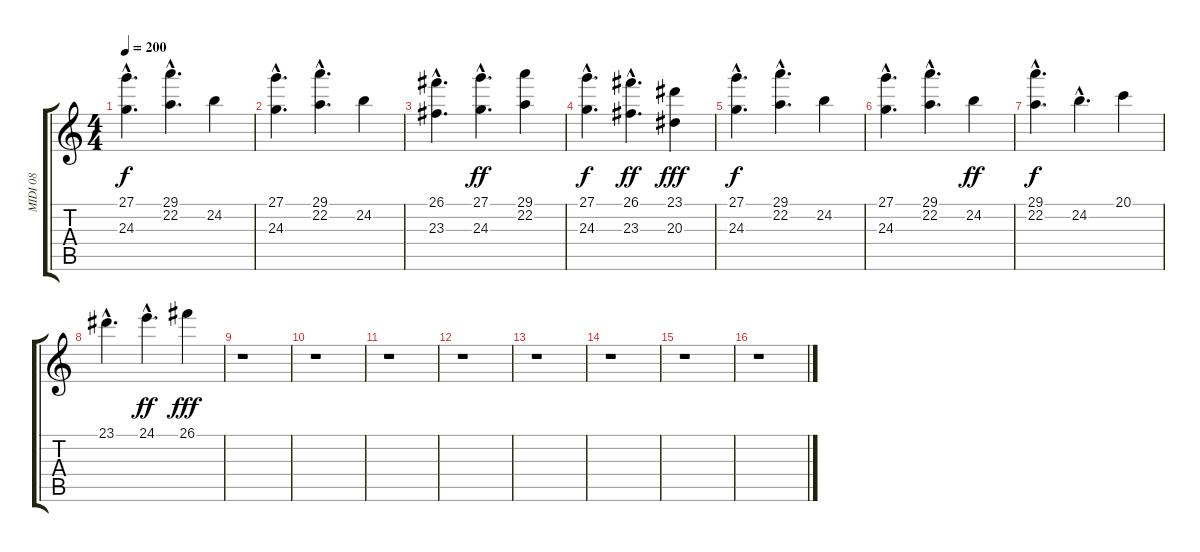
\track ("MIDI 08" "MIDI 08") {instrument stringensemble2}
\staff {score tabs}
\tuning (E4 B3 G3 D3 A2 E2) {hide}
\ts (4 4)
\tempo 200
\clef g2
\ks c
(27.1{hac} 24.3{hac}).4{d dy f} (29.1{hac} 22.2{hac}).4{d} 24.2.4 |
(27.1{hac} 24.3{hac}).4{d} (29.1{hac} 22.2{hac}).4{d} 24.2.4 |
(26.1{hac} 23.3{hac}).4{d} (27.1{hac} 24.3{hac}).4{d dy ff} (29.1 22.2).4 |
(27.1{hac} 24.3{hac}).4{d dy f} (26.1{hac} 23.3{hac}).4{d dy ff} (23.1 20.3).4{dy fff} |
(27.1{hac} 24.3{hac}).4{d dy f} (29.1{hac} 22.2{hac}).4{d} 24.2.4 |
(27.1{hac} 24.3{hac}).4{d} (29.1{hac} 22.2{hac}).4{d} 24.2.4{dy ff} |
(29.1{hac} 22.2{hac}).4{d dy f} 24.2{hac}.4{d} 20.1.4 |
23.1{hac}.4{d} 24.1{hac}.4{d dy ff} 26.1.4{dy fff} |
r.1 |
r.1 |
r.1 |
r.1 |
r.1 |
r.1 |
r.1 |
r.1
